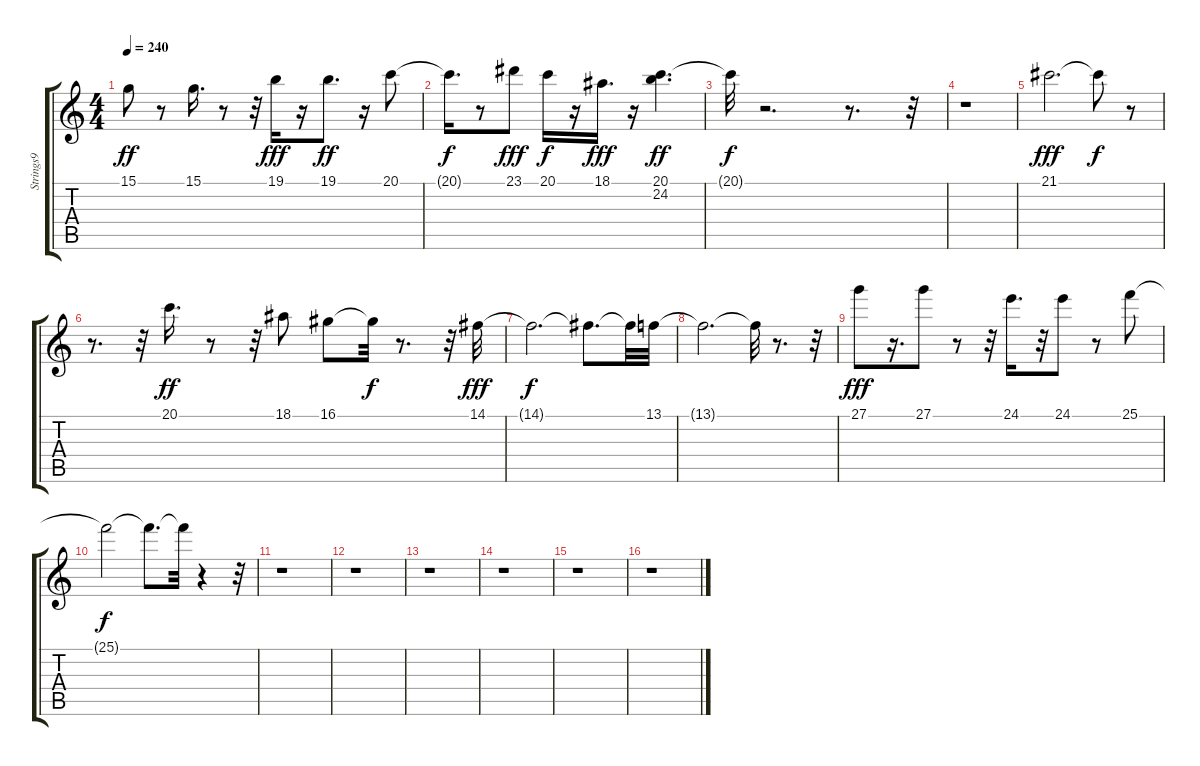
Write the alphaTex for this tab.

\track ("Strings9" "Strings9") {instrument stringensemble1}
\staff {score tabs}
\tuning (E4 B3 G3 D3 A2 E2) {hide}
\ts (4 4)
\tempo 240
\clef g2
\ks c
15.1.8{dy ff} r.8 15.1.16{d} r.8 r.32 19.1.16{dy fff} r.16 19.1.8{d dy ff} r.16 20.1.8 |
20.1{t}.16{d dy f} r.8 23.1.8{dy fff} 20.1.16{dy f} r.16 18.1.16{d dy fff} r.16 (20.1 24.2).4{d dy ff} |
20.1{t}.32{dy f} r.2{d} r.8{d} r.32 |
r.1 |
21.1.2{d dy fff} 21.1{t}.8{dy f} r.8 |
r.8{d} r.32 20.1.16{d dy ff} r.8 r.32 18.1.8 16.1.8 16.1{t}.32{dy f} r.8{d} r.32 14.1.32{dy fff} |
14.1{t}.2{d dy f} 14.1{t}.8{d} 14.1{t}.32 13.1.32 |
13.1{t}.2{d} 13.1{t}.32 r.8{d} r.32 |
27.1.8{dy fff} r.16{d} 27.1.8 r.8 r.32 24.1.16{d} r.32 24.1.8 r.8 25.1.8 |
25.1{t}.2{dy f} 25.1{t}.8{d} 25.1{t}.32 r.4 r.32 |
r.1 |
r.1 |
r.1 |
r.1 |
r.1 |
r.1
